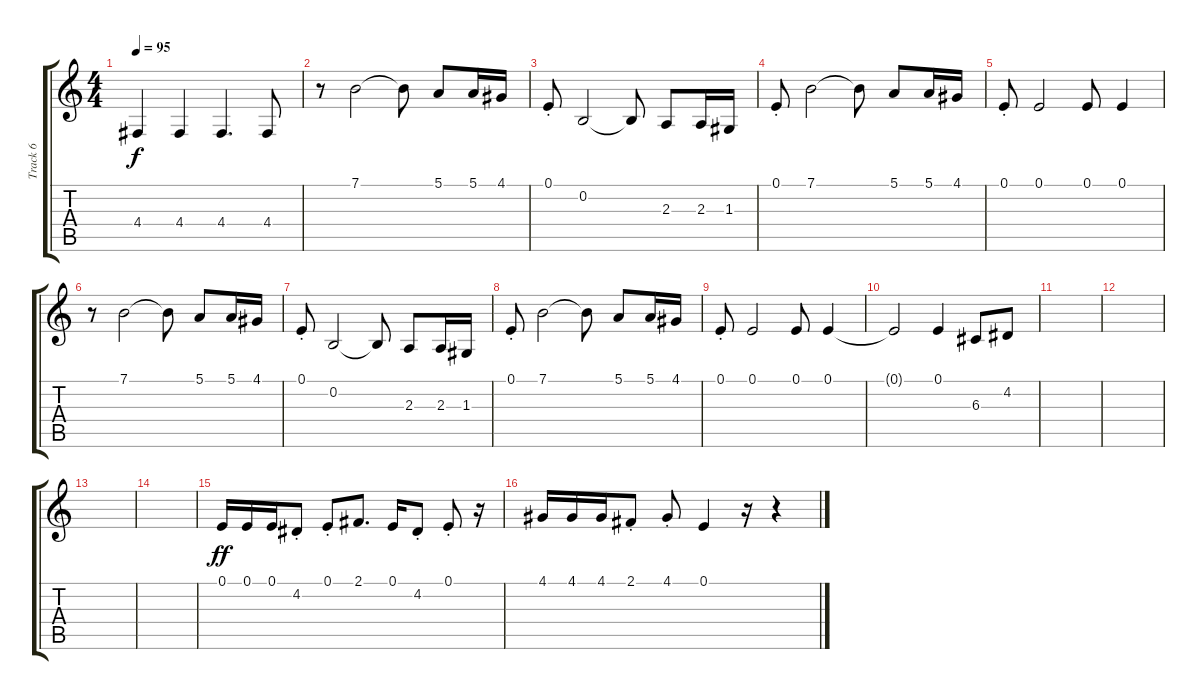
\track ("Track 6" "Track 6") {instrument trombone}
\staff {score tabs}
\tuning (E4 B3 G3 D3 A2 E2) {hide}
\ts (4 4)
\tempo 95
\clef g2
\ks c
4.4.4{dy f} 4.4.4 4.4.4{d} 4.4.8 |
r.8 7.1.2 7.1{t}.8 5.1.8 5.1.16 4.1.16 |
0.1{st}.8 0.2.2 0.2{t}.8 2.3.8 2.3.16 1.3.16 |
0.1{st}.8 7.1.2 7.1{t}.8 5.1.8 5.1.16 4.1.16 |
0.1{st}.8 0.1.2 0.1.8 0.1.4 |
r.8 7.1.2 7.1{t}.8 5.1.8 5.1.16 4.1.16 |
0.1{st}.8 0.2.2 0.2{t}.8 2.3.8 2.3.16 1.3.16 |
0.1{st}.8 7.1.2 7.1{t}.8 5.1.8 5.1.16 4.1.16 |
0.1{st}.8 0.1.2 0.1.8 0.1.4 |
0.1{t}.2 0.1.4 6.3.8 4.2.8 |
|
|
|
|
0.1.16{dy ff} 0.1.16 0.1.16 4.2{st}.8 0.1{st}.8 2.1.8{d} 0.1.16 4.2{st}.8 0.1{st}.8 r.16 |
4.1.16 4.1.16 4.1.16 2.1{st}.8 4.1{st}.8 0.1.4 r.16 r.4
